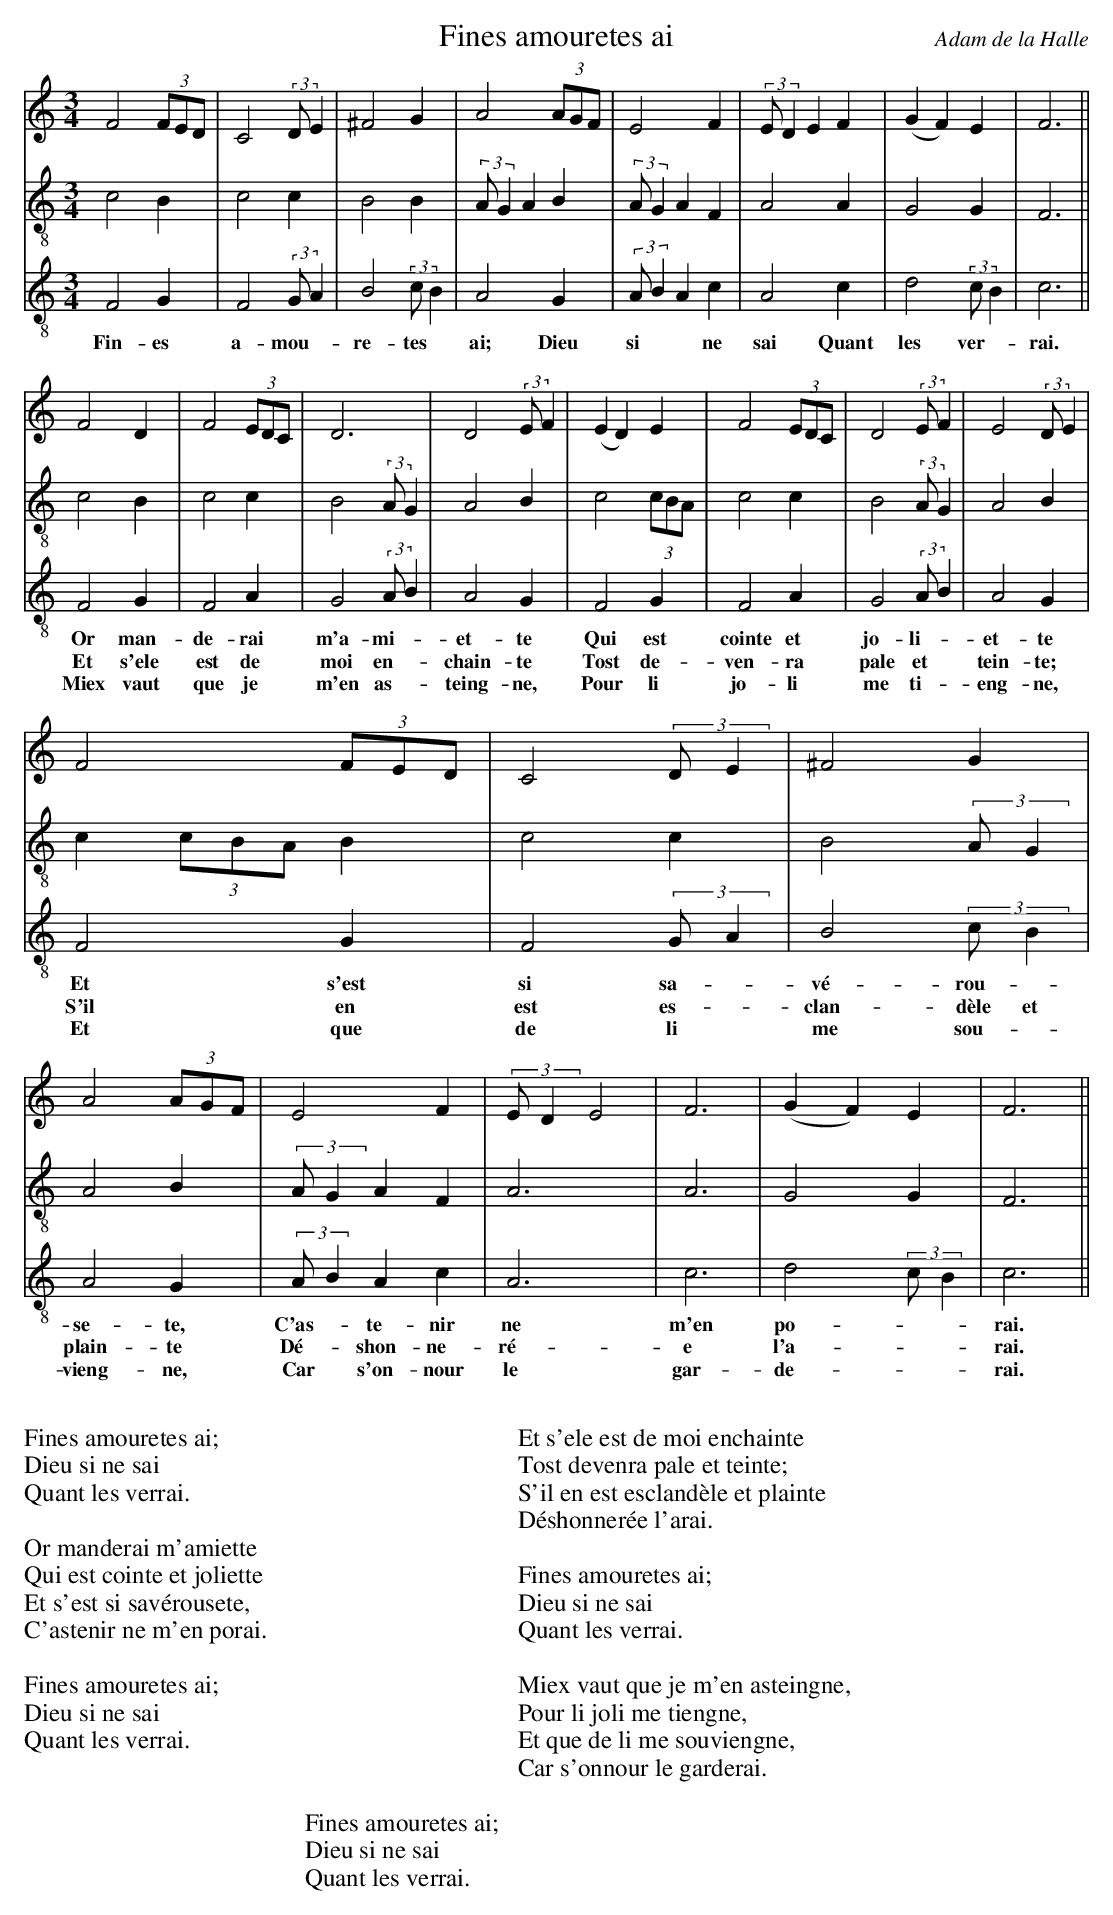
X:1
T:Fines amouretes ai
C:Adam de la Halle
M:3/4
L:1/4
Q:1/4=120
K:D dorian
V:1 clef=treble
V:2 clef=treble_8
V:3 clef=treble_8
[V:1] F2 (3F/E/D/| C2  (3:2:2D/E  |^F2        G   |      A2    (3A/G/F/|      E2      F |(3:2:2E/DE  F  |(GF)      E    | F3 ||
[V:2] C2   B,    | C2        C    | B,2       B,  |(3:2:2A,/G,A, B,    |(3:2:2A,/G,A, F,|      A,2   A, | G,2      G,   | F,3||
[V:3] F,2  G,    | F,2 (3:2:2G,/A,| B,2 (3:2:2C/B,|      A,2     G,    |(3:2:2A,/B,A, C |      A,2   C  | D2  (3:2:2C/B,| C3 ||
w:    Fin- es      a-        mou-*  re-       tes*       ai;    Dieu          si**    ne       sai Quant les      ver-*  rai.
[V:1] F2  D | F2    (3E/D/C/ | D3             | D2 (3:2:2E/F |(ED)  E       | F2 (3E/D/C/| D2  (3:2:2E/F  | E2 (3:2:2D/E  |
[V:2] C2  B,| C2      C      | B,2 (3:2:2A,/G,| A,2      B,  | C2 (3C/B,/A,/| C2   C     | B,2 (3:2:2A,/G,| A,2      B,   |
[V:3] F,2 G,| F,2     A,     | G,2 (3:2:2A,/B,| A,2      G,  | F,2  G,      | F,2  A,    | G,2 (3:2:2A,/B,| A,2      G,   |
w:    Or man- de-    rai       m'a-     mi-*    et-      te    Qui  est     cointe et      jo-       li-*   et-      te
w:    Et s'ele est   de        moi      en-*  chain-     te    Tost de-       ven- ra      pale      et*    tein-    te;
w:  Miex vaut que    je        m'en     as-*  teing-     ne,   Pour li        jo-  li      me        ti-*   eng-     ne,
[V:1]  F2         (3F/E/D/| C2  (3:2:2D/E  |^F2        G    | A2 (3A/G/F/| E2            F |(3:2:2E/D E2 | F3  |(GF)      E   | F3  ||
[V:2]  C (3C/B,/A,/ B,    | C2        C    | B,2 (3:2:2A,/G,| A,2  B,    |(3:2:2A,/G, A, F,|      A,3    | A,3 | G,2      G,  | F,3 ||
[V:3]  F,2          G,    | F,2 (3:2:2G,/A,| B,2 (3:2:2C/B, | A,2  G,    |(3:2:2A,/B, A, C |      A,3    | C3  | D2 (3:2:2C/B,| C3  ||
w:     Et          s'est    si       sa-*    vé-    rou-*     se-  te,     C'as-*    te-nir       ne      m'en   po-**          rai.
w:     S'il         en      est      es-*   clan-   dèle et   plain-te      Dé-*    shon-ne-      ré-      e     l'a-**         rai.
w:     Et          que      de       li*     me     sou-*     vieng-ne,     Car*    s'on-nour     le      gar-   de-**          rai.
%%newpage
W:Fines amouretes ai;                % I am done with love
W:Dieu si ne sai                     % God! If only I knew
W:Quant les verrai.                  % When I will see her
W:
W:Or manderai m'amiette              % But I will send for my love
W:Qui est cointe et joliette         % Who is quiet and gay
W:Et s'est si savérousete,           % And is so savory
W:C'astenir ne m'en porai.           % That I won't be able to hold off from her
W:
W:Fines amouretes ai;
W:Dieu si ne sai
W:Quant les verrai.
W:
W:Et s'ele est de moi enchainte      % And if she is delighted with me
W:Tost devenra pale et teinte;       % Soon she'll become pale and blush
W:S'il en est esclandèle et plainte  % If it is of her ??? and lamenting
W:Déshonnerée l'arai.                % I will dishonor her
W:
W:Fines amouretes ai;
W:Dieu si ne sai
W:Quant les verrai.
W:
W:Miex vaut que je m'en asteingne,   % It is better I reach her
W:Pour li joli me tiengne,           % For ? pretty I would blush
W:Et que de li me souviengne,        % And that I would remember her
W:Car s'onnour le garderai.          % For I will guard her honor
W:
W:Fines amouretes ai;
W:Dieu si ne sai
W:Quant les verrai.
